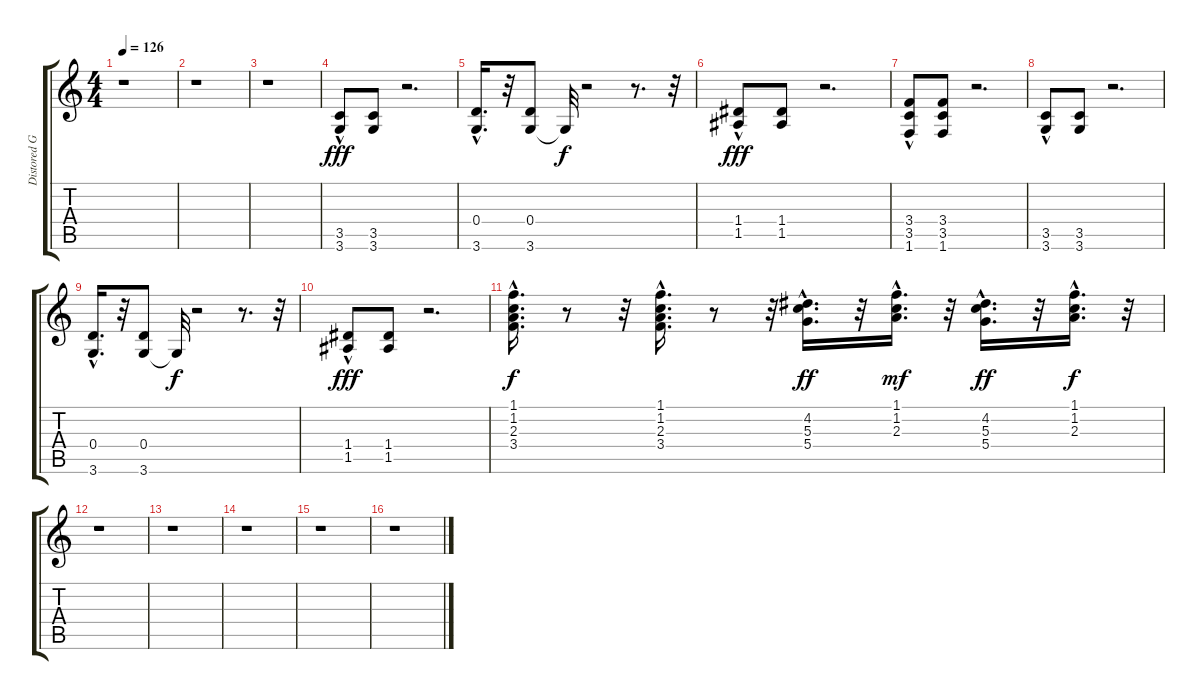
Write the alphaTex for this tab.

\track ("Distored Guitars" "Distored G") {instrument distortionguitar}
\staff {score tabs}
\tuning (E4 B3 G3 D3 A2 E2) {hide}
\ts (4 4)
\tempo 126
\clef g2
\ks c
r.1{dy fff instrument distortionguitar} |
r.1 |
r.1 |
(3.5{hac} 3.6{hac}).8 (3.5 3.6).8 r.2{d} |
(0.4{hac} 3.6{hac}).16{d} r.32 (0.4 3.6).8 3.6{t}.32{dy f} r.2 r.8{d} r.32 |
(1.4{hac} 1.5).8{dy fff} (1.4 1.5).8 r.2{d} |
(3.4{hac} 3.5{hac} 1.6).8 (3.4 3.5 1.6).8 r.2{d} |
(3.5{hac} 3.6{hac}).8 (3.5 3.6).8 r.2{d} |
(0.4{hac} 3.6{hac}).16{d} r.32 (0.4 3.6).8 3.6{t}.32{dy f} r.2 r.8{d} r.32 |
(1.4{hac} 1.5).8{dy fff} (1.4 1.5).8 r.2{d} |
(1.1{hac} 1.2{hac} 2.3{hac} 3.4{hac}).16{d dy f} r.8 r.32 (1.1{hac} 1.2{hac} 2.3{hac} 3.4{hac}).16{d} r.8 r.32 (4.2{hac} 5.3{hac} 5.4{hac}).16{d dy ff} r.32 (1.1{hac} 1.2{hac} 2.3{hac}).16{d dy mf} r.32 (4.2{hac} 5.3{hac} 5.4{hac}).16{d dy ff} r.32 (1.1{hac} 1.2{hac} 2.3{hac}).16{d dy f} r.32 |
r.1 |
r.1 |
r.1 |
r.1 |
r.1
